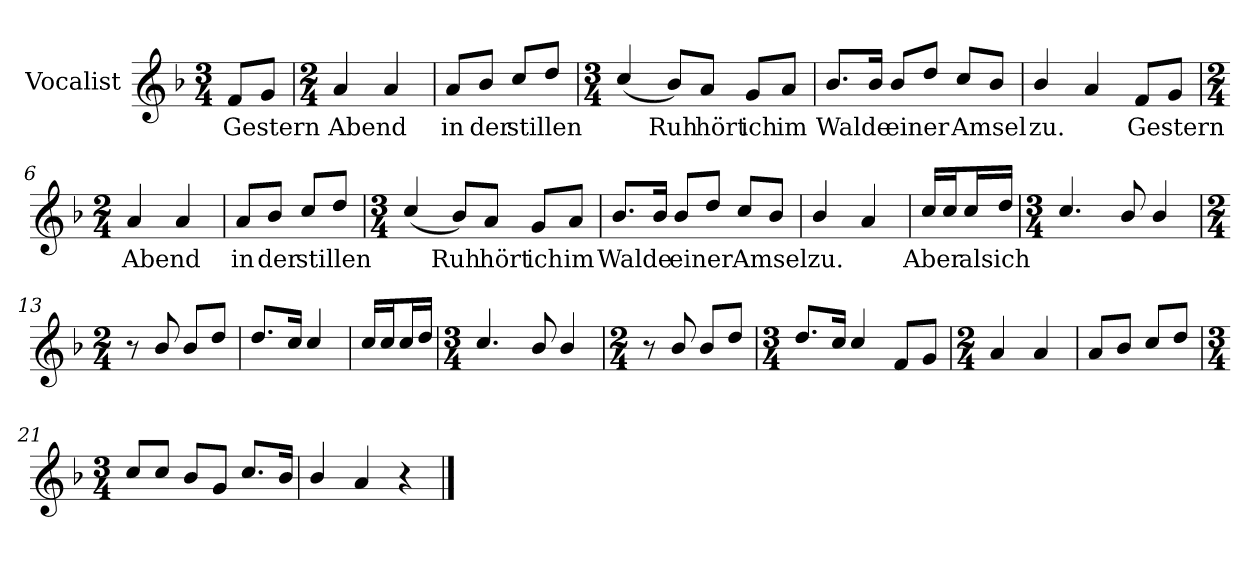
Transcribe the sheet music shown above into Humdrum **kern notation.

**kern	**text
*part1	*part1
*staff1	*staff1
*I"Vocalist	*
*k[b-]	*
*F:	*
*M3/4	*
=	=
8fL	Gestern
8gJ	.
=1	=1
*M2/4	*
4a	Abend
4a	.
=2	=2
8aL	in
8b-/J	der
8cc/L	stillen
8dd/J	.
=3	=3
*M3/4	*
(4cc/	.
8b-/L)	Ruh
8aJ	hört
8gL	ich
8aJ	im
=4	=4
8.b-/L	Walde
16b-/Jk	.
8b-/L	einer
8dd/J	.
8cc/L	Amsel
8b-/J	.
=5	=5
4b-/	zu.
4a	.
8fL	Gestern
8gJ	.
=6	=6
*M2/4	*
4a	Abend
4a	.
=7	=7
8aL	in
8b-/J	der
8cc/L	stillen
8dd/J	.
=8	=8
*M3/4	*
(4cc/	.
8b-/L)	Ruh
8aJ	hört
8gL	ich
8aJ	im
=9	=9
8.b-/L	Walde
16b-/Jk	.
8b-/L	einer
8dd/J	.
8cc/L	Amsel
8b-/J	.
=10	=10
4b-/	zu.
4a	.
=11	=11
16cc/LL	Aber
16cc/J	.
16cc/L	als
16dd/JJ	ich
=12	=12
*M3/4	*
4.cc/	.
8b-/	.
4b-/	.
=13	=13
*M2/4	*
8r	.
8b-/	.
8b-/L	.
8dd/J	.
=14	=14
8.dd/L	.
16cc/Jk	.
4cc/	.
=15	=15
16cc/LL	.
16cc/J	.
16cc/L	.
16dd/JJ	.
=16	=16
*M3/4	*
4.cc/	.
8b-/	.
4b-/	.
=17	=17
*M2/4	*
8r	.
8b-/	.
8b-/L	.
8dd/J	.
=18	=18
*M3/4	*
8.dd/L	.
16cc/Jk	.
4cc/	.
8fL	.
8gJ	.
=19	=19
*M2/4	*
4a	.
4a	.
=20	=20
8aL	.
8b-/J	.
8cc/L	.
8dd/J	.
=21	=21
*M3/4	*
8cc/L	.
8cc/J	.
8b-/L	.
8gJ	.
8.cc/L	.
16b-/Jk	.
=22	=22
4b-/	.
4a	.
4r	.
==	==
*-	*-
